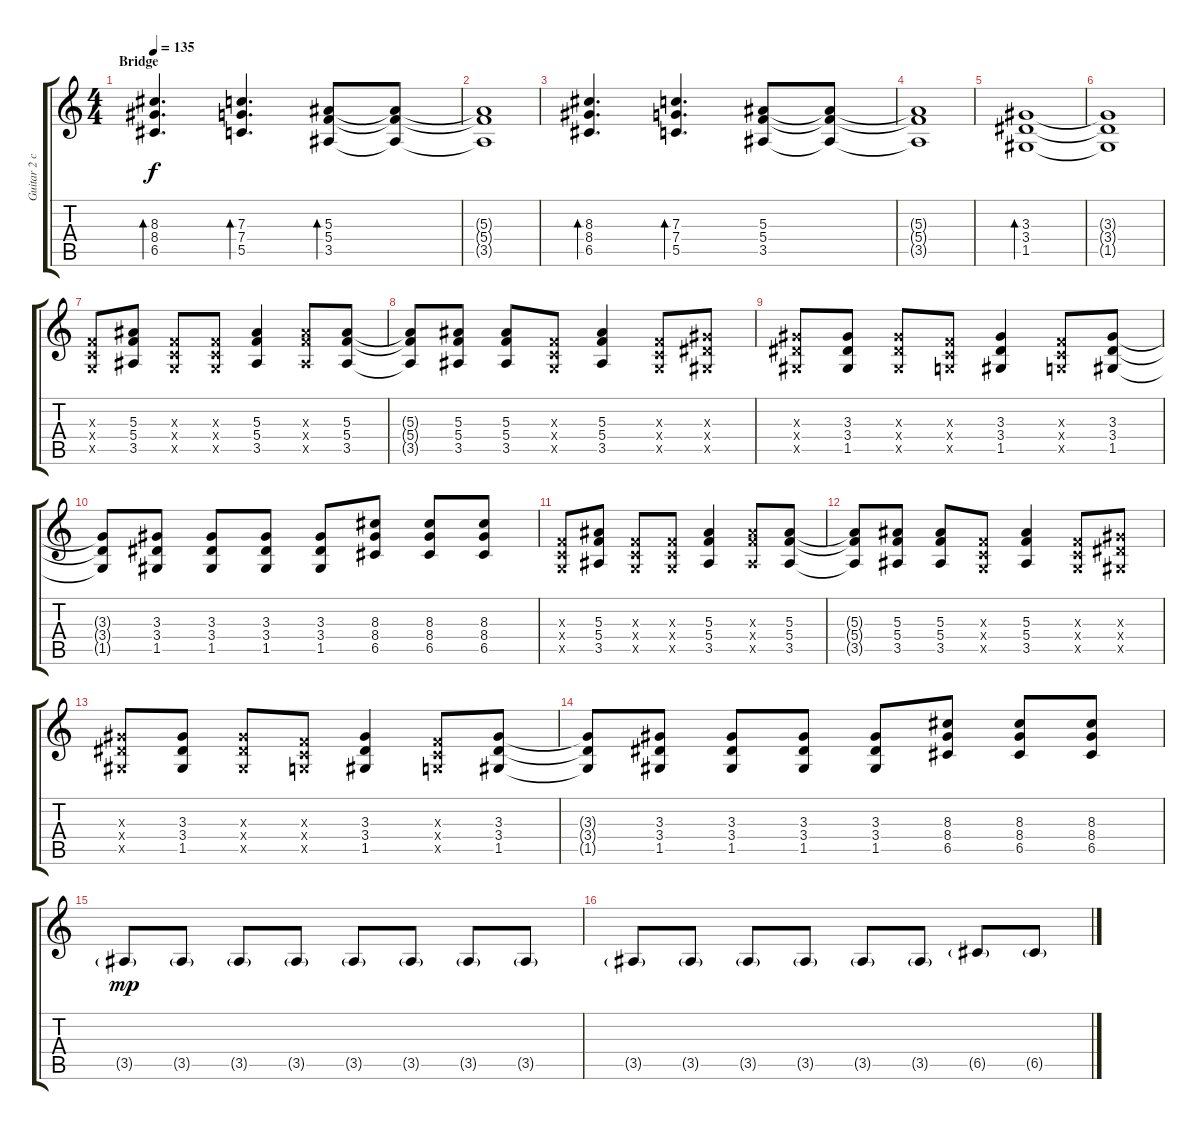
\track ("Guitar 2 clean" "Guitar 2 c") {instrument electricguitarclean}
\staff {score tabs}
\tuning (D4 A3 F3 C3 G2 C2) {hide}
\ts (4 4)
\section ("" "Bridge")
\tempo 135
\clef g2
\ks c
(8.3 8.4 6.5).4{d bd 120 dy f} (7.3 7.4 5.5).4{d bd 240} (5.3 5.4 3.5).8{bd 120} (5.3{t} 5.4{t} 3.5{t}).8 |
(5.3{t} 5.4{t} 3.5{t}).1 |
(8.3 8.4 6.5).4{d bd 120} (7.3 7.4 5.5).4{d bd 120} (5.3 5.4 3.5).8 (5.3{t} 5.4{t} 3.5{t}).8 |
(5.3{t} 5.4{t} 3.5{t}).1 |
(3.3 3.4 1.5).1{bd 480} |
(3.3{t} 3.4{t} 1.5{t}).1 |
(0.3{x} 0.4{x} 0.5{x}).8 (5.3 5.4 3.5).8 (0.3{x} 0.4{x} 0.5{x}).8 (0.3{x} 0.4{x} 0.5{x}).8 (5.3 5.4 3.5).4 (5.3{x} 5.4{x} 3.5{x}).8 (5.3 5.4 3.5).8 |
(5.3{t} 5.4{t} 3.5{t}).8 (5.3 5.4 3.5).8 (5.3 5.4 3.5).8 (0.3{x} 0.4{x} 0.5{x}).8 (5.3 5.4 3.5).4 (0.3{x} 0.4{x} 0.5{x}).8 (3.3{x} 3.4{x} 1.5{x}).8 |
(3.3{x} 3.4{x} 1.5{x}).8 (3.3 3.4 1.5).8 (3.3{x} 3.4{x} 1.5{x}).8 (0.3{x} 0.4{x} 0.5{x}).8 (3.3 3.4 1.5).4 (0.3{x} 0.4{x} 0.5{x}).8 (3.3 3.4 1.5).8 |
(3.3{t} 3.4{t} 1.5{t}).8 (3.3 3.4 1.5).8 (3.3 3.4 1.5).8 (3.3 3.4 1.5).8 (3.3 3.4 1.5).8 (8.3 8.4 6.5).8 (8.3 8.4 6.5).8 (8.3 8.4 6.5).8 |
(0.3{x} 0.4{x} 0.5{x}).8 (5.3 5.4 3.5).8 (0.3{x} 0.4{x} 0.5{x}).8 (0.3{x} 0.4{x} 0.5{x}).8 (5.3 5.4 3.5).4 (5.3{x} 5.4{x} 3.5{x}).8 (5.3 5.4 3.5).8 |
(5.3{t} 5.4{t} 3.5{t}).8 (5.3 5.4 3.5).8 (5.3 5.4 3.5).8 (0.3{x} 0.4{x} 0.5{x}).8 (5.3 5.4 3.5).4 (0.3{x} 0.4{x} 0.5{x}).8 (3.3{x} 3.4{x} 1.5{x}).8 |
(3.3{x} 3.4{x} 1.5{x}).8 (3.3 3.4 1.5).8 (3.3{x} 3.4{x} 1.5{x}).8 (0.3{x} 0.4{x} 0.5{x}).8 (3.3 3.4 1.5).4 (0.3{x} 0.4{x} 0.5{x}).8 (3.3 3.4 1.5).8 |
(3.3{t} 3.4{t} 1.5{t}).8 (3.3 3.4 1.5).8 (3.3 3.4 1.5).8 (3.3 3.4 1.5).8 (3.3 3.4 1.5).8 (8.3 8.4 6.5).8 (8.3 8.4 6.5).8 (8.3 8.4 6.5).8 |
3.5{g}.8{dy mp} 3.5{g}.8 3.5{g}.8 3.5{g}.8 3.5{g}.8 3.5{g}.8 3.5{g}.8 3.5{g}.8 |
3.5{g}.8 3.5{g}.8 3.5{g}.8 3.5{g}.8 3.5{g}.8 3.5{g}.8 6.5{g}.8 6.5{g}.8
